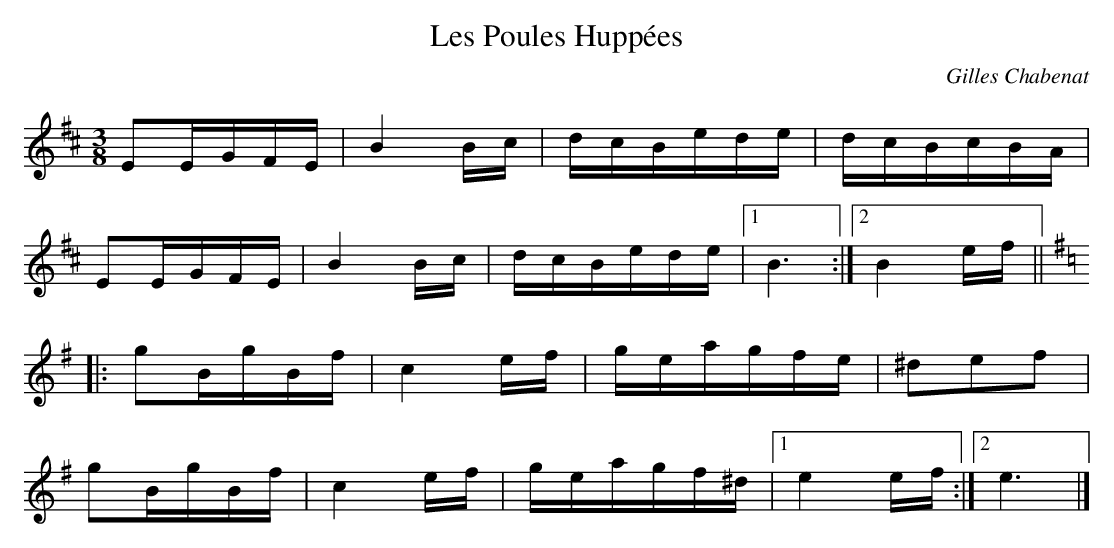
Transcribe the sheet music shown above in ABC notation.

X:1
T:Les Poules Huppées
C:Gilles Chabenat
M:3/8
L:1/16
M:3/8
L:1/16
K:Edor
E2EGFE|B4Bc|dcBede|dcBcBA|
E2EGFE|B4Bc|dcBede|1B6:|2B4ef||
K:Em
|:g2BgBf|c4ef|geagfe|^d2e2f2|
g2BgBf|c4ef|geagf^d|1e4ef:|2e6|]
